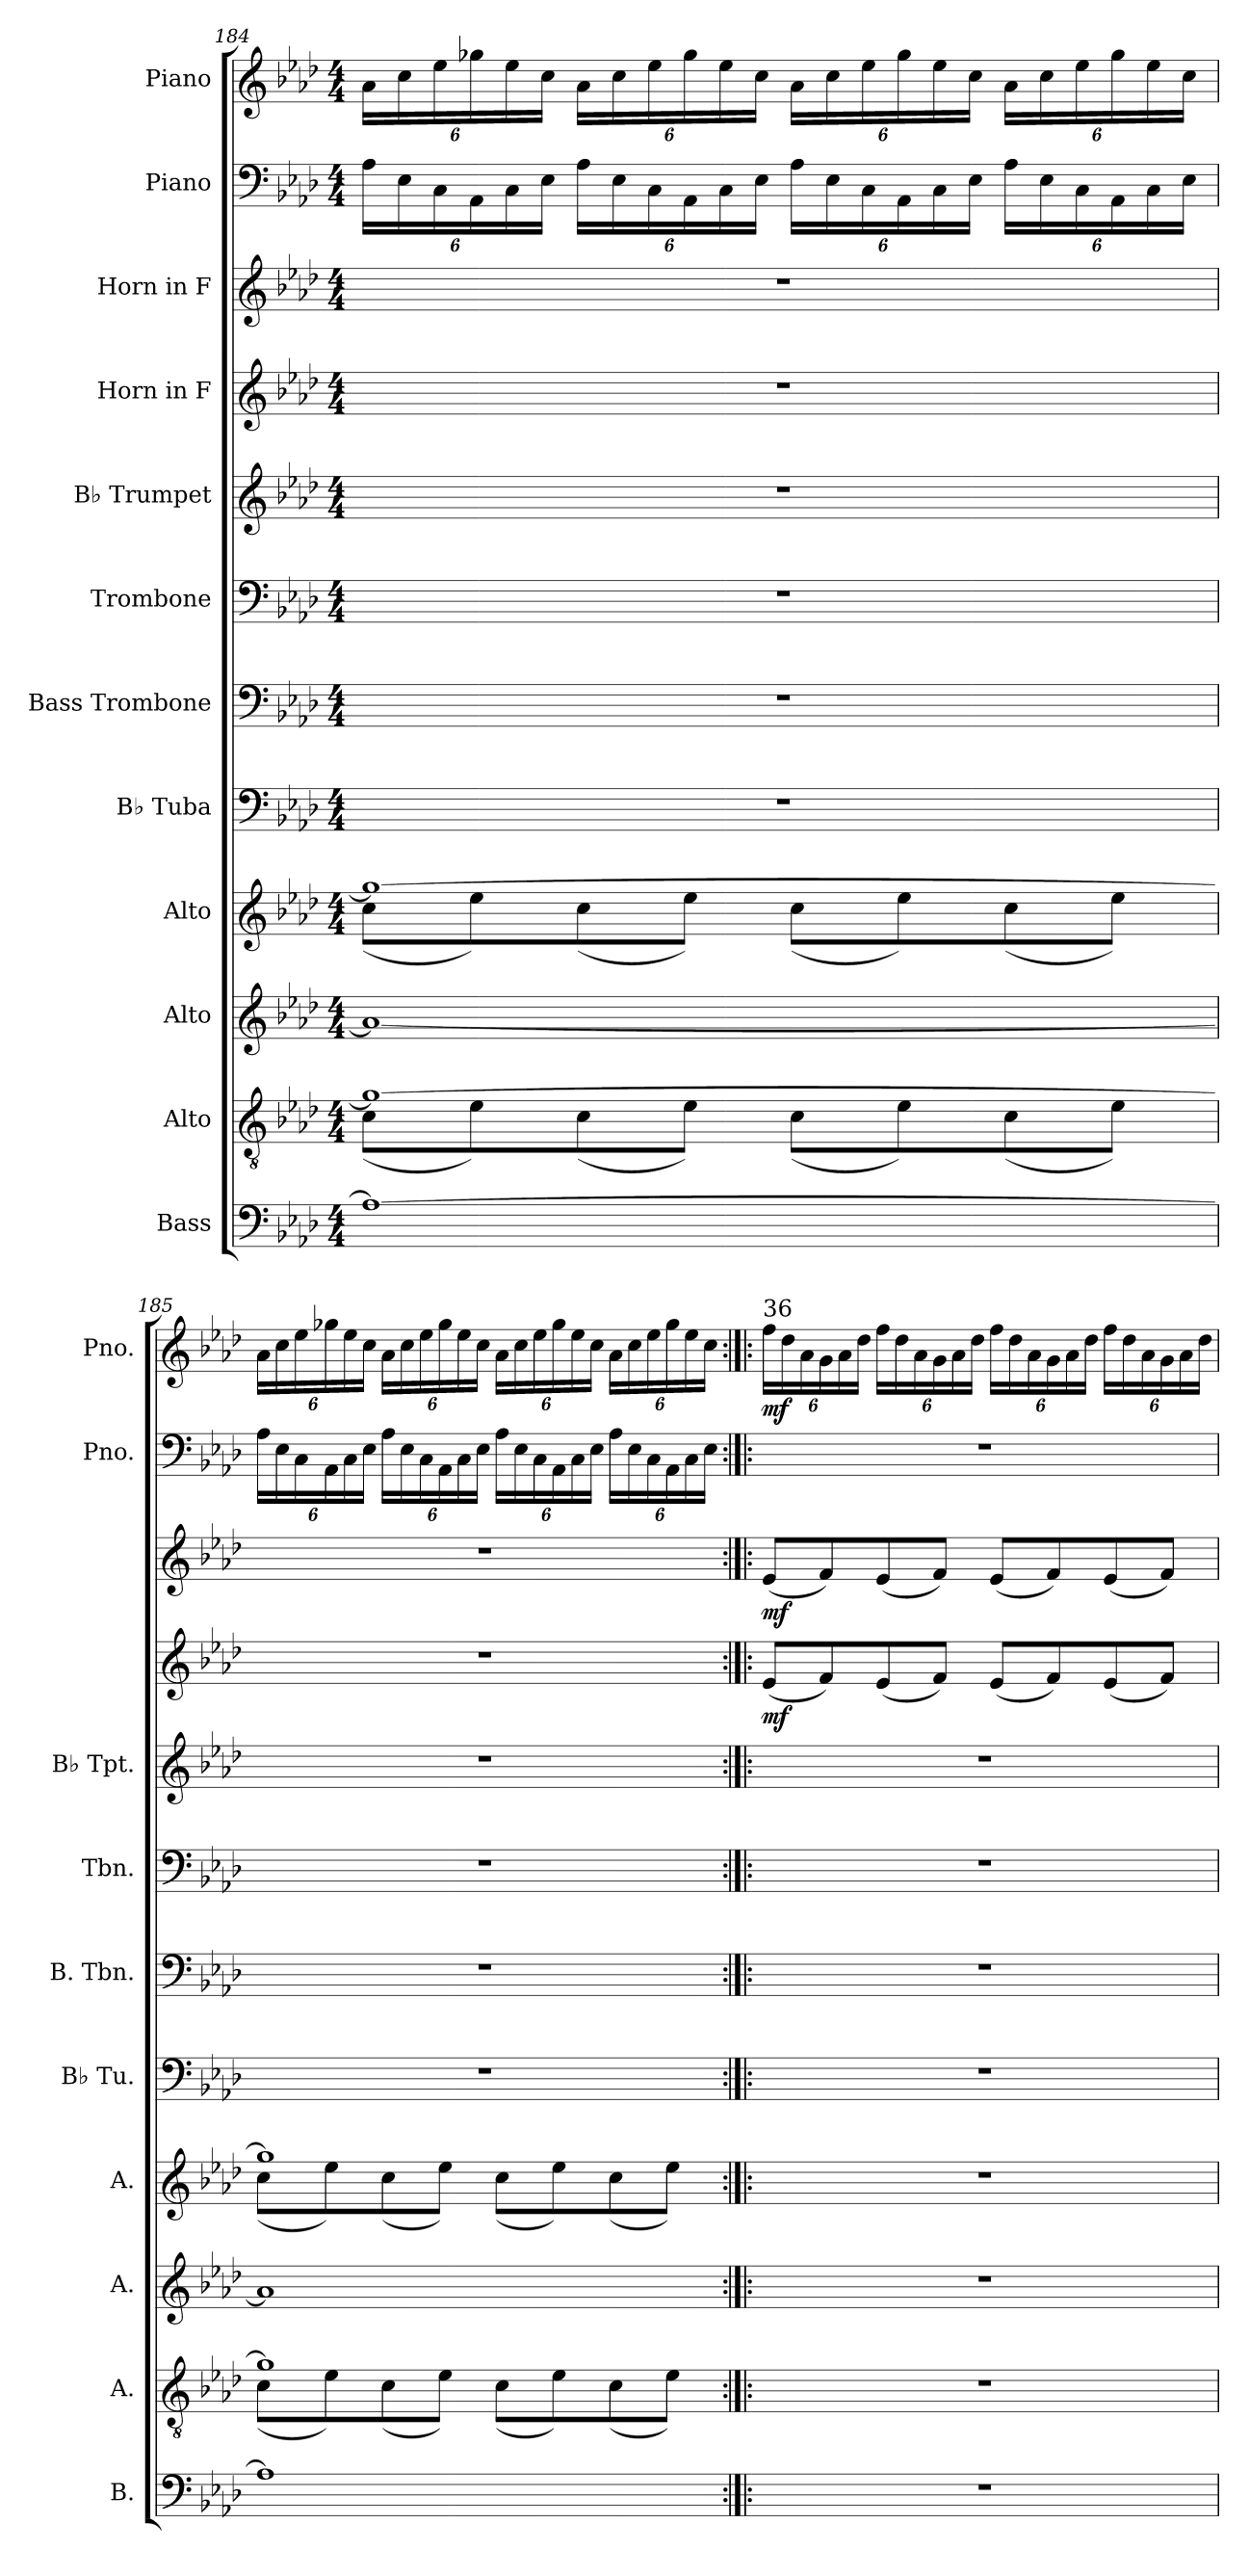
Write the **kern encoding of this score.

**kern	**kern	**kern	**kern	**kern	**kern	**kern	**kern	**kern	**dynam	**kern	**dynam	**kern	**kern	**dynam
*part12	*part11	*part10	*part9	*part8	*part7	*part6	*part5	*part4	*part4	*part3	*part3	*part2	*part1	*part1
*staff12	*staff11	*staff10	*staff9	*staff8	*staff7	*staff6	*staff5	*staff4	*staff4	*staff3	*staff3	*staff2	*staff1	*staff1
*I"Bass	*I"Alto	*I"Alto	*I"Alto	*I"B♭ Tuba	*I"Bass Trombone	*I"Trombone	*I"B♭ Trumpet	*I"Horn in F	*	*I"Horn in F	*	*I"Piano	*I"Piano	*
*I'B.	*I'A.	*I'A.	*I'A.	*I'B♭ Tu.	*I'B. Tbn.	*I'Tbn.	*I'B♭ Tpt.	*	*	*	*	*I'Pno.	*I'Pno.	*
!!LO:PB:g=z
*clefF4	*clefGv2	*clefG2	*clefG2	*clefF4	*clefF4	*clefF4	*clefG2	*clefG2	*	*clefG2	*	*clefF4	*clefG2	*
*	*	*	*	*	*	*	*ITrd1c2	*ITrd4c7	*	*ITrd4c7	*	*	*	*
*k[b-e-a-d-]	*k[b-e-a-d-]	*k[b-e-a-d-]	*k[b-e-a-d-]	*k[b-e-a-d-]	*k[b-e-a-d-]	*k[b-e-a-d-]	*k[b-e-a-d-g-c-]	*k[b-e-a-d-g-]	*	*k[b-e-a-d-g-]	*	*k[b-e-a-d-]	*k[b-e-a-d-]	*
*M4/4	*M4/4	*M4/4	*M4/4	*M4/4	*M4/4	*M4/4	*M4/4	*M4/4	*	*M4/4	*	*M4/4	*M4/4	*
=184	=184	=184	=184	=184	=184	=184	=184	=184	=184	=184	=184	=184	=184	=184
*	*^	*	*^	*	*	*	*	*	*	*	*	*	*	*
*	*	*	*	*	*	*	*	*	*	*	*	*	*	*Xbrackettup	*Xbrackettup	*
1A-_	1g-_	(>8c\L	1a-_	1gg-_	(>8cc\L	1r	1r	1r	1r	1r	.	1r	.	24A-\LL	24a-\LL	.
.	.	.	.	.	.	.	.	.	.	.	.	.	.	24E-\	24cc\	.
.	.	.	.	.	.	.	.	.	.	.	.	.	.	24C\	24ee-\	.
.	.	8e-\)	.	.	8ee-\)	.	.	.	.	.	.	.	.	24AA-\	24gg-X\	.
.	.	.	.	.	.	.	.	.	.	.	.	.	.	24C\	24ee-\	.
.	.	.	.	.	.	.	.	.	.	.	.	.	.	24E-\JJ	24cc\JJ	.
.	.	(>8c\	.	.	(>8cc\	.	.	.	.	.	.	.	.	24A-\LL	24a-\LL	.
.	.	.	.	.	.	.	.	.	.	.	.	.	.	24E-\	24cc\	.
.	.	.	.	.	.	.	.	.	.	.	.	.	.	24C\	24ee-\	.
.	.	8e-\J)	.	.	8ee-\J)	.	.	.	.	.	.	.	.	24AA-\	24gg-\	.
.	.	.	.	.	.	.	.	.	.	.	.	.	.	24C\	24ee-\	.
.	.	.	.	.	.	.	.	.	.	.	.	.	.	24E-\JJ	24cc\JJ	.
.	.	(>8c\L	.	.	(>8cc\L	.	.	.	.	.	.	.	.	24A-\LL	24a-\LL	.
.	.	.	.	.	.	.	.	.	.	.	.	.	.	24E-\	24cc\	.
.	.	.	.	.	.	.	.	.	.	.	.	.	.	24C\	24ee-\	.
.	.	8e-\)	.	.	8ee-\)	.	.	.	.	.	.	.	.	24AA-\	24gg-\	.
.	.	.	.	.	.	.	.	.	.	.	.	.	.	24C\	24ee-\	.
.	.	.	.	.	.	.	.	.	.	.	.	.	.	24E-\JJ	24cc\JJ	.
.	.	(>8c\	.	.	(>8cc\	.	.	.	.	.	.	.	.	24A-\LL	24a-\LL	.
.	.	.	.	.	.	.	.	.	.	.	.	.	.	24E-\	24cc\	.
.	.	.	.	.	.	.	.	.	.	.	.	.	.	24C\	24ee-\	.
.	.	8e-\J)	.	.	8ee-\J)	.	.	.	.	.	.	.	.	24AA-\	24gg-\	.
.	.	.	.	.	.	.	.	.	.	.	.	.	.	24C\	24ee-\	.
.	.	.	.	.	.	.	.	.	.	.	.	.	.	24E-\JJ	24cc\JJ	.
!!LO:PB:g=z
=185	=185	=185	=185	=185	=185	=185	=185	=185	=185	=185	=185	=185	=185	=185	=185	=185
1A-]	1g-]	(>8c\L	1a-]	1gg-]	(>8cc\L	1r	1r	1r	1r	1r	.	1r	.	24A-\LL	24a-\LL	.
.	.	.	.	.	.	.	.	.	.	.	.	.	.	24E-\	24cc\	.
.	.	.	.	.	.	.	.	.	.	.	.	.	.	24C\	24ee-\	.
.	.	8e-\)	.	.	8ee-\)	.	.	.	.	.	.	.	.	24AA-\	24gg-X\	.
.	.	.	.	.	.	.	.	.	.	.	.	.	.	24C\	24ee-\	.
.	.	.	.	.	.	.	.	.	.	.	.	.	.	24E-\JJ	24cc\JJ	.
.	.	(>8c\	.	.	(>8cc\	.	.	.	.	.	.	.	.	24A-\LL	24a-\LL	.
.	.	.	.	.	.	.	.	.	.	.	.	.	.	24E-\	24cc\	.
.	.	.	.	.	.	.	.	.	.	.	.	.	.	24C\	24ee-\	.
.	.	8e-\J)	.	.	8ee-\J)	.	.	.	.	.	.	.	.	24AA-\	24gg-\	.
.	.	.	.	.	.	.	.	.	.	.	.	.	.	24C\	24ee-\	.
.	.	.	.	.	.	.	.	.	.	.	.	.	.	24E-\JJ	24cc\JJ	.
.	.	(>8c\L	.	.	(>8cc\L	.	.	.	.	.	.	.	.	24A-\LL	24a-\LL	.
.	.	.	.	.	.	.	.	.	.	.	.	.	.	24E-\	24cc\	.
.	.	.	.	.	.	.	.	.	.	.	.	.	.	24C\	24ee-\	.
.	.	8e-\)	.	.	8ee-\)	.	.	.	.	.	.	.	.	24AA-\	24gg-\	.
.	.	.	.	.	.	.	.	.	.	.	.	.	.	24C\	24ee-\	.
.	.	.	.	.	.	.	.	.	.	.	.	.	.	24E-\JJ	24cc\JJ	.
.	.	(>8c\	.	.	(>8cc\	.	.	.	.	.	.	.	.	24A-\LL	24a-\LL	.
.	.	.	.	.	.	.	.	.	.	.	.	.	.	24E-\	24cc\	.
.	.	.	.	.	.	.	.	.	.	.	.	.	.	24C\	24ee-\	.
.	.	8e-\J)	.	.	8ee-\J)	.	.	.	.	.	.	.	.	24AA-\	24gg-\	.
.	.	.	.	.	.	.	.	.	.	.	.	.	.	24C\	24ee-\	.
.	.	.	.	.	.	.	.	.	.	.	.	.	.	24E-\JJ	24cc\JJ	.
*	*v	*v	*	*v	*v	*	*	*	*	*	*	*	*	*	*	*
!!LO:PB:g=z
=186:|!|:	=186:|!|:	=186:|!|:	=186:|!|:	=186:|!|:	=186:|!|:	=186:|!|:	=186:|!|:	=186:|!|:	=186:|!|:	=186:|!|:	=186:|!|:	=186:|!|:	=186:|!|:	=186:|!|:
!	!	!	!	!	!	!	!	!	!	!	!	!	!LO:TX:a:t=36	!
!	!	!	!	!	!	!	!	!	!LO:DY:b	!	!LO:DY:b	!	!	!LO:DY:b
1r	1r	1r	1r	1r	1r	1r	1r	(8A-/L	mf	(8A-/L	mf	1r	24ff\LL	mf
.	.	.	.	.	.	.	.	.	.	.	.	.	24dd-\	.
.	.	.	.	.	.	.	.	.	.	.	.	.	24a-\	.
.	.	.	.	.	.	.	.	8B-/)	.	8B-/)	.	.	24g\	.
.	.	.	.	.	.	.	.	.	.	.	.	.	24a-\	.
.	.	.	.	.	.	.	.	.	.	.	.	.	24dd-\JJ	.
.	.	.	.	.	.	.	.	(8A-/	.	(8A-/	.	.	24ff\LL	.
.	.	.	.	.	.	.	.	.	.	.	.	.	24dd-\	.
.	.	.	.	.	.	.	.	.	.	.	.	.	24a-\	.
.	.	.	.	.	.	.	.	8B-/J)	.	8B-/J)	.	.	24g\	.
.	.	.	.	.	.	.	.	.	.	.	.	.	24a-\	.
.	.	.	.	.	.	.	.	.	.	.	.	.	24dd-\JJ	.
.	.	.	.	.	.	.	.	(8A-/L	.	(8A-/L	.	.	24ff\LL	.
.	.	.	.	.	.	.	.	.	.	.	.	.	24dd-\	.
.	.	.	.	.	.	.	.	.	.	.	.	.	24a-\	.
.	.	.	.	.	.	.	.	8B-/)	.	8B-/)	.	.	24g\	.
.	.	.	.	.	.	.	.	.	.	.	.	.	24a-\	.
.	.	.	.	.	.	.	.	.	.	.	.	.	24dd-\JJ	.
.	.	.	.	.	.	.	.	(8A-/	.	(8A-/	.	.	24ff\LL	.
.	.	.	.	.	.	.	.	.	.	.	.	.	24dd-\	.
.	.	.	.	.	.	.	.	.	.	.	.	.	24a-\	.
.	.	.	.	.	.	.	.	8B-/J)	.	8B-/J)	.	.	24g\	.
.	.	.	.	.	.	.	.	.	.	.	.	.	24a-\	.
.	.	.	.	.	.	.	.	.	.	.	.	.	24dd-\JJ	.
=	=	=	=	=	=	=	=	=	=	=	=	=	=	=
*-	*-	*-	*-	*-	*-	*-	*-	*-	*-	*-	*-	*-	*-	*-
